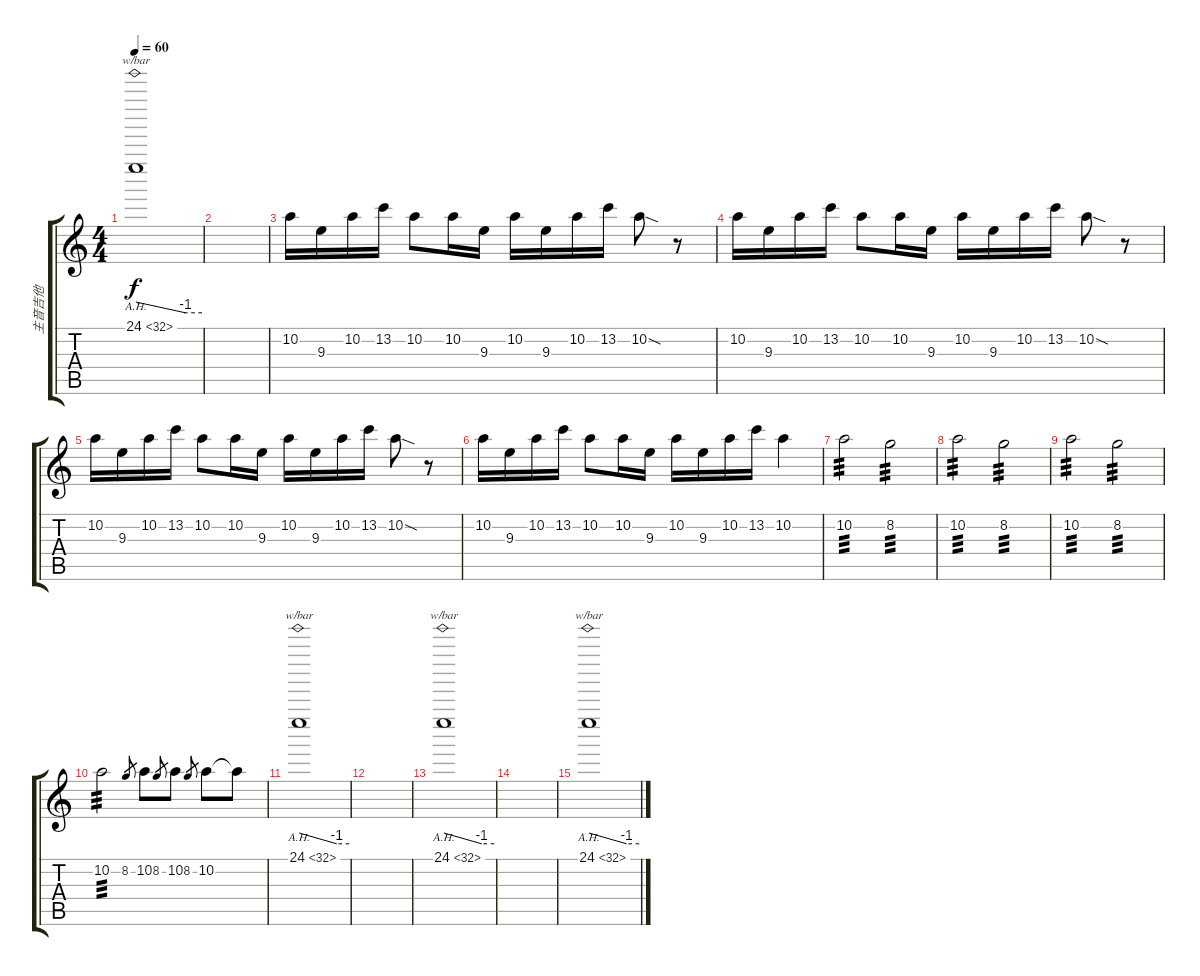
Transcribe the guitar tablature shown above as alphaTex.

\track ("主音吉他" "主音吉他") {instrument electricguitarjazz}
\staff {score tabs}
\tuning (E4 B3 G3 D3 A2 E2) {hide}
\ts (4 4)
\tempo 60
\clef g2
\ks c
24.1{ah 8}.1{tbe (custom default 0 0 45 -4 60 -4) dy f} |
|
10.2.16 9.3.16 10.2.16 13.2.16 10.2.8 10.2.16 9.3.16 10.2.16 9.3.16 10.2.16 13.2.16 10.2{sod}.8 r.8 |
10.2.16 9.3.16 10.2.16 13.2.16 10.2.8 10.2.16 9.3.16 10.2.16 9.3.16 10.2.16 13.2.16 10.2{sod}.8 r.8{txt ""} |
10.2.16 9.3.16 10.2.16 13.2.16 10.2.8 10.2.16 9.3.16 10.2.16 9.3.16 10.2.16 13.2.16 10.2{sod}.8 r.8 |
10.2.16 9.3.16 10.2.16 13.2.16 10.2.8 10.2.16 9.3.16 10.2.16 9.3.16 10.2.16 13.2.16 10.2.4 |
10.2.2{tp 3} 8.2.2{tp 3} |
10.2.2{tp 3} 8.2.2{tp 3} |
10.2.2{tp 3} 8.2.2{tp 3} |
10.2.2{tp 3} 8.2.8{gr} 10.2.8 8.2.8{gr} 10.2.8 8.2.8{gr} 10.2.8 10.2{t}.8 |
24.1{ah 8}.1{tbe (custom default 0 0 45 -4 60 -4) txt " "} |
|
24.1{ah 8}.1{tbe (custom default 0 0 45 -4 60 -4)} |
|
24.1{ah 8}.1{tbe (custom default 0 0 45 -4 60 -4)}
